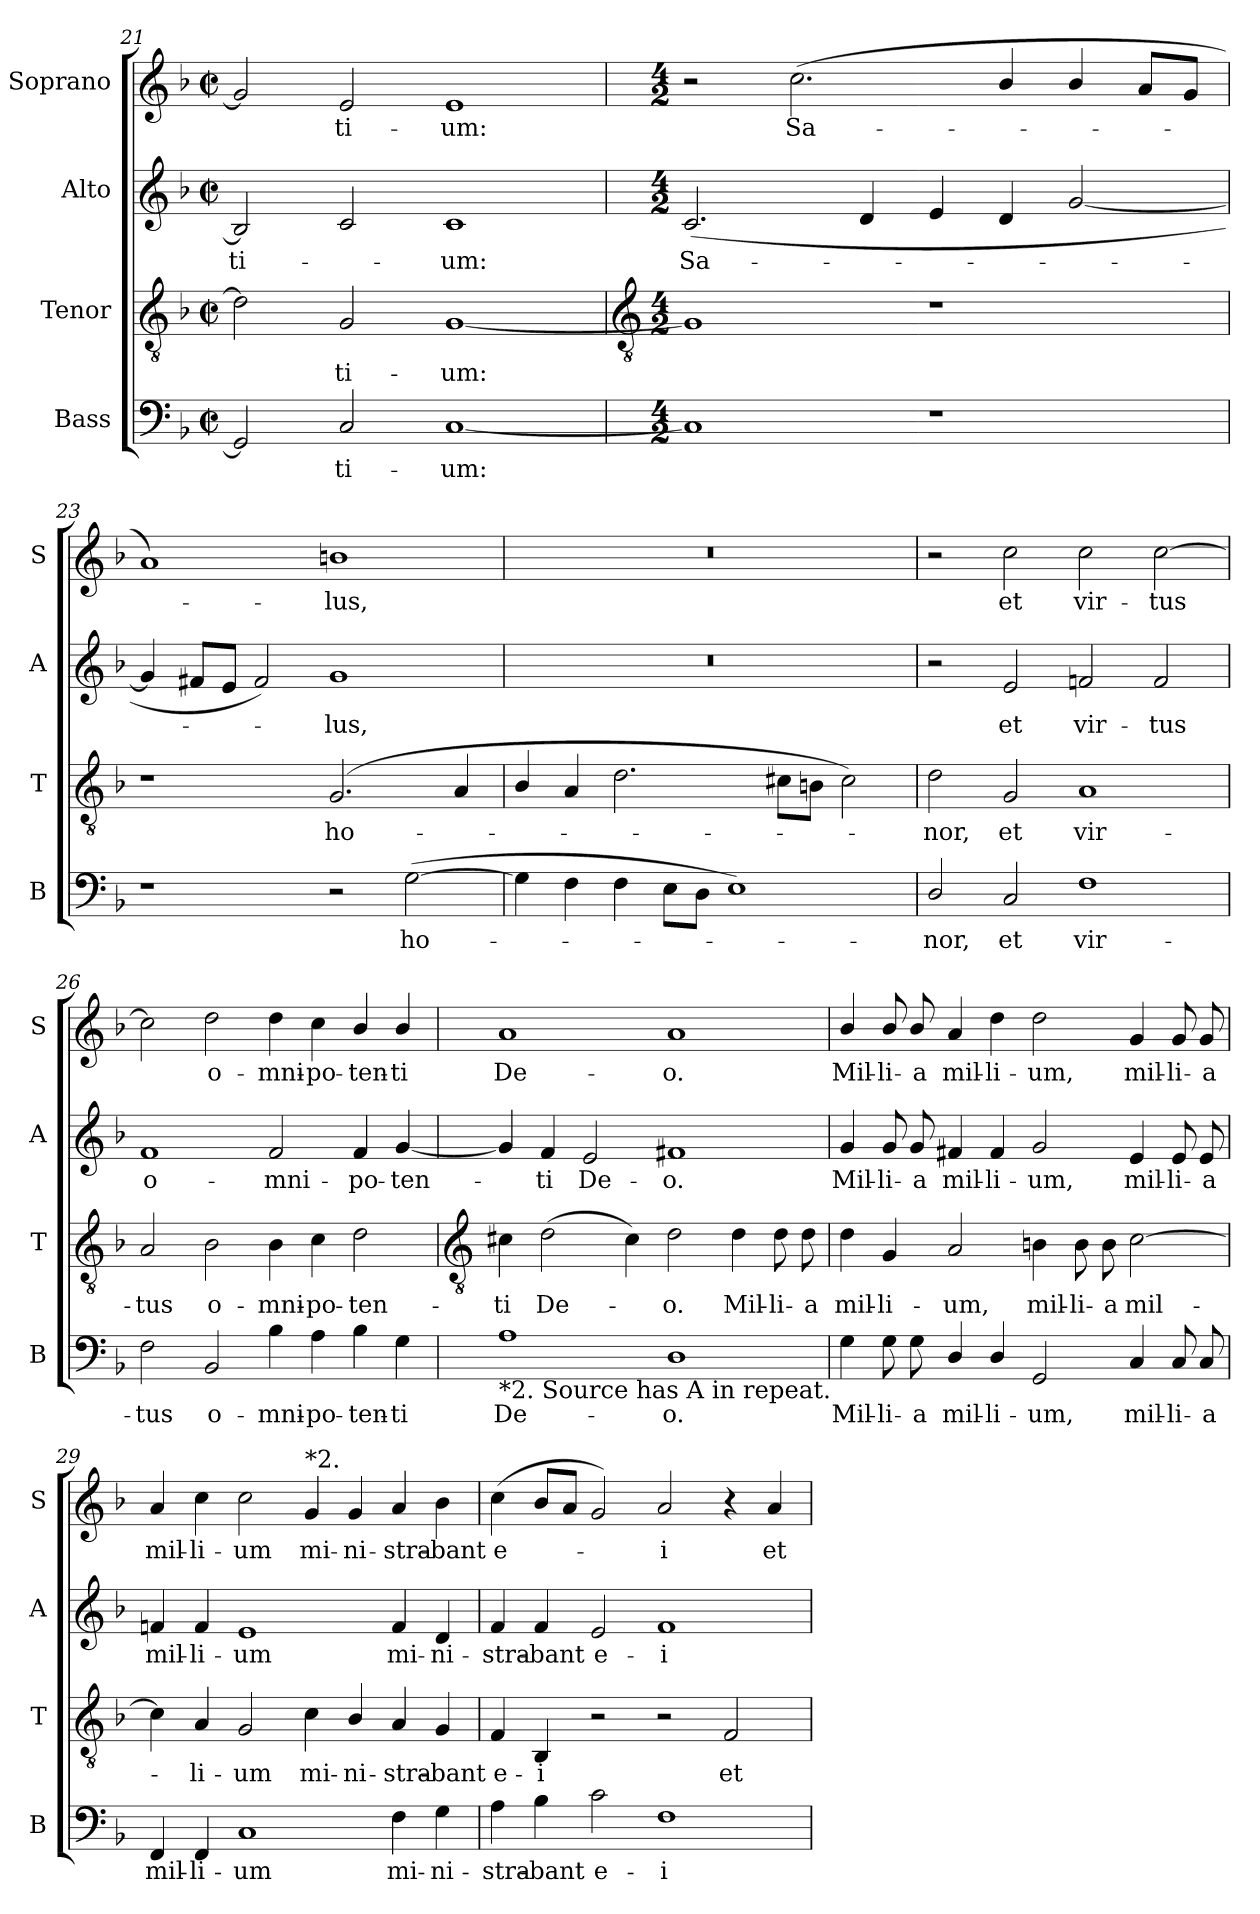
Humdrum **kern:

**kern	**text	**kern	**text	**kern	**text	**kern	**text
*part4	*part4	*part3	*part3	*part2	*part2	*part1	*part1
*staff4	*staff4	*staff3	*staff3	*staff2	*staff2	*staff1	*staff1
*I"Bass	*	*I"Tenor	*	*I"Alto	*	*I"Soprano	*
*I'B	*	*I'T	*	*I'A	*	*I'S	*
*clefF4	*	*clefGv2	*	*clefG2	*	*clefG2	*
*k[b-]	*	*k[b-]	*	*k[b-]	*	*k[b-]	*
*F:	*	*F:	*	*F:	*	*F:	*
*M4/2	*	*M4/2	*	*M4/2	*	*M4/2	*
*met(c|)	*	*met(c|)	*	*met(c|)	*	*met(c|)	*
=21	=21	=21	=21	=21	=21	=21	=21
!	!	!	!	!	!LO:LY:b	!	!
2GG]	.	2d]	.	2B]	-ti-	2g]	.
!	!LO:LY:b	!	!LO:LY:b	!	!	!	!LO:LY:b
2C	ti-	2G	ti-	2c	.	2e	ti-
!	!LO:LY:b	!	!LO:LY:b	!	!LO:LY:b	!	!LO:LY:b
[1C	-um:	[1G	-um:	1c	um:	1e	-um:
!!LO:LB:g=z
=22	=22	=22	=22	=22	=22	=22	=22
*	*	*clefGv2	*	*	*	*	*
*M4/2	*	*M4/2	*	*M4/2	*	*M4/2	*
!	!	!	!	!	!LO:LY:b	!	!
1C]	.	1G]	.	(<2.c	Sa-	2r	.
!	!	!	!	!	!	!	!LO:LY:b
.	.	.	.	.	.	(<2.cc	Sa-
.	.	.	.	4d	.	.	.
1r	.	1r	.	4e	.	.	.
.	.	.	.	4d	.	4b-/	.
.	.	.	.	[2g	.	4b-/	.
.	.	.	.	.	.	8aL	.
.	.	.	.	.	.	8gJ	.
=23	=23	=23	=23	=23	=23	=23	=23
1r	.	1r	.	4g]	.	1a)	.
.	.	.	.	8f#XL	.	.	.
.	.	.	.	8eJ	.	.	.
.	.	.	.	2f#)	.	.	.
!	!	!	!LO:LY:b	!	!LO:LY:b	!	!LO:LY:b
2r	.	(>2.G	ho-	1g	lus,	1bn	lus,
!	!LO:LY:b	!	!	!	!	!	!
(>[2G	ho-	.	.	.	.	.	.
.	.	4A	.	.	.	.	.
=24	=24	=24	=24	=24	=24	=24	=24
4G]	.	4B-/	.	0r	.	0r	.
4F	.	4A	.	.	.	.	.
4F	.	2.d	.	.	.	.	.
8EL	.	.	.	.	.	.	.
8DJ	.	.	.	.	.	.	.
1E)	.	.	.	.	.	.	.
.	.	8c#XL	.	.	.	.	.
.	.	8BnJ	.	.	.	.	.
.	.	2c#)	.	.	.	.	.
=25	=25	=25	=25	=25	=25	=25	=25
!	!LO:LY:b	!	!LO:LY:b	!	!	!	!
2D/	nor,	2d	nor,	2r	.	2r	.
!	!LO:LY:b	!	!LO:LY:b	!	!LO:LY:b	!	!LO:LY:b
2C	et	2G	et	2e	et	2cc	et
!	!LO:LY:b	!	!LO:LY:b	!	!LO:LY:b	!	!LO:LY:b
1F	vir-	1A	vir-	2fn	vir-	2cc	vir-
!	!	!	!	!	!LO:LY:b	!	!LO:LY:b
.	.	.	.	2f	-tus	[2cc	-tus
=26	=26	=26	=26	=26	=26	=26	=26
!	!LO:LY:b	!	!LO:LY:b	!	!LO:LY:b	!	!
2F	-tus	2A	-tus	1f	o-	2cc]	.
!	!LO:LY:b	!	!LO:LY:b	!	!	!	!LO:LY:b
2BB-	o-	2B-	o-	.	.	2dd	o-
!	!LO:LY:b	!	!LO:LY:b	!	!LO:LY:b	!	!LO:LY:b
4B-	-mni-	4B-	-mni-	2f	-mni-	4dd	-mni-
!	!LO:LY:b	!	!LO:LY:b	!	!	!	!LO:LY:b
4A	-po-	4c	-po-	.	.	4cc	-po-
!	!LO:LY:b	!	!LO:LY:b	!	!LO:LY:b	!	!LO:LY:b
4B-	-ten-	2d	-ten-	4f	-po-	4b-/	-ten-
!	!LO:LY:b	!	!	!	!LO:LY:b	!	!LO:LY:b
4G	-ti	.	.	[4g	-ten-	4b-/	-ti
!!LO:LB:g=z
=27	=27	=27	=27	=27	=27	=27	=27
*	*	*clefGv2	*	*	*	*	*
!LO:TX:b:t=*2. Source has A in repeat.	!	!	!	!	!	!	!
!	!LO:LY:b	!	!LO:LY:b	!	!	!	!LO:LY:b
1A	De-	4c#X	-ti	4g]	.	1a	De-
!	!	!	!LO:LY:b	!	!LO:LY:b	!	!
.	.	(>2d	De-	4f	ti	.	.
!	!	!	!	!	!LO:LY:b	!	!
.	.	.	.	2e	De-	.	.
.	.	4c#)	.	.	.	.	.
!	!LO:LY:b	!	!LO:LY:b	!	!LO:LY:b	!	!LO:LY:b
1D	-o.	2d	o.	1f#X	-o.	1a	-o.
!	!	!	!LO:LY:b	!	!	!	!
.	.	4d	Mil-	.	.	.	.
!	!	!	!LO:LY:b	!	!	!	!
.	.	8d	-li-	.	.	.	.
!	!	!	!LO:LY:b	!	!	!	!
.	.	8d	-a	.	.	.	.
=28	=28	=28	=28	=28	=28	=28	=28
!	!LO:LY:b	!	!LO:LY:b	!	!LO:LY:b	!	!LO:LY:b
4G	Mil-	4d	mil-	4g	Mil-	4b-/	Mil-
!	!LO:LY:b	!	!LO:LY:b	!	!LO:LY:b	!	!LO:LY:b
8G	-li-	4G	-li-	8g	-li-	8b-/	-li-
!	!LO:LY:b	!	!	!	!LO:LY:b	!	!LO:LY:b
8G	-a	.	.	8g	-a	8b-/	-a
!	!LO:LY:b	!	!LO:LY:b	!	!LO:LY:b	!	!LO:LY:b
4D/	mil-	2A	-um,	4f#X	mil-	4a	mil-
!	!LO:LY:b	!	!	!	!LO:LY:b	!	!LO:LY:b
4D/	-li-	.	.	4f#	-li-	4dd	-li-
!	!LO:LY:b	!	!LO:LY:b	!	!LO:LY:b	!	!LO:LY:b
2GG	-um,	4Bn	mil-	2g	-um,	2dd	-um,
!	!	!	!LO:LY:b	!	!	!	!
.	.	8B	-li-	.	.	.	.
!	!	!	!LO:LY:b	!	!	!	!
.	.	8B	-a	.	.	.	.
!	!LO:LY:b	!	!LO:LY:b	!	!LO:LY:b	!	!LO:LY:b
4C	mil-	[2c	mil-	4e	mil-	4g	mil-
!	!LO:LY:b	!	!	!	!LO:LY:b	!	!LO:LY:b
8C	-li-	.	.	8e	-li-	8g	-li-
!	!LO:LY:b	!	!	!	!LO:LY:b	!	!LO:LY:b
8C	-a	.	.	8e	-a	8g	-a
=29	=29	=29	=29	=29	=29	=29	=29
!	!LO:LY:b	!	!	!	!LO:LY:b	!	!LO:LY:b
4FF	mil-	4c]	.	4fn	mil-	4a	mil-
!	!LO:LY:b	!	!LO:LY:b	!	!LO:LY:b	!	!LO:LY:b
4FF	-li-	4A	li-	4f	-li-	4cc	-li-
!	!LO:LY:b	!	!LO:LY:b	!	!LO:LY:b	!	!LO:LY:b
1C	-um	2G	-um	1e	-um	2cc	-um
!	!	!	!	!	!	!LO:TX:a:t=*2.	!
!	!	!	!LO:LY:b	!	!	!	!LO:LY:b
.	.	4c	mi-	.	.	4g	mi-
!	!	!	!LO:LY:b	!	!	!	!LO:LY:b
.	.	4B-/	-ni-	.	.	4g	-ni-
!	!LO:LY:b	!	!LO:LY:b	!	!LO:LY:b	!	!LO:LY:b
4F	mi-	4A	-stra-	4f	mi-	4a	-stra-
!	!LO:LY:b	!	!LO:LY:b	!	!LO:LY:b	!	!LO:LY:b
4G	-ni-	4G	-bant	4d	-ni-	4b-	-bant
=30	=30	=30	=30	=30	=30	=30	=30
!	!LO:LY:b	!	!LO:LY:b	!	!LO:LY:b	!	!LO:LY:b
4A	-stra-	4F	e-	4f	-stra-	(<4cc	e-
!	!LO:LY:b	!	!LO:LY:b	!	!LO:LY:b	!	!
4B-	-bant	4BB-	-i	4f	-bant	8b-L	.
.	.	.	.	.	.	8aJ	.
!	!LO:LY:b	!	!	!	!LO:LY:b	!	!
2c	e-	2r	.	2e	e-	2g)	.
!	!LO:LY:b	!	!	!	!LO:LY:b	!	!LO:LY:b
1F	-i	2r	.	1f	-i	2a	i
!	!	!	!LO:LY:b	!	!	!	!
.	.	2F	et	.	.	4r	.
!	!	!	!	!	!	!	!LO:LY:b
.	.	.	.	.	.	4a	et
=	=	=	=	=	=	=	=
*-	*-	*-	*-	*-	*-	*-	*-
